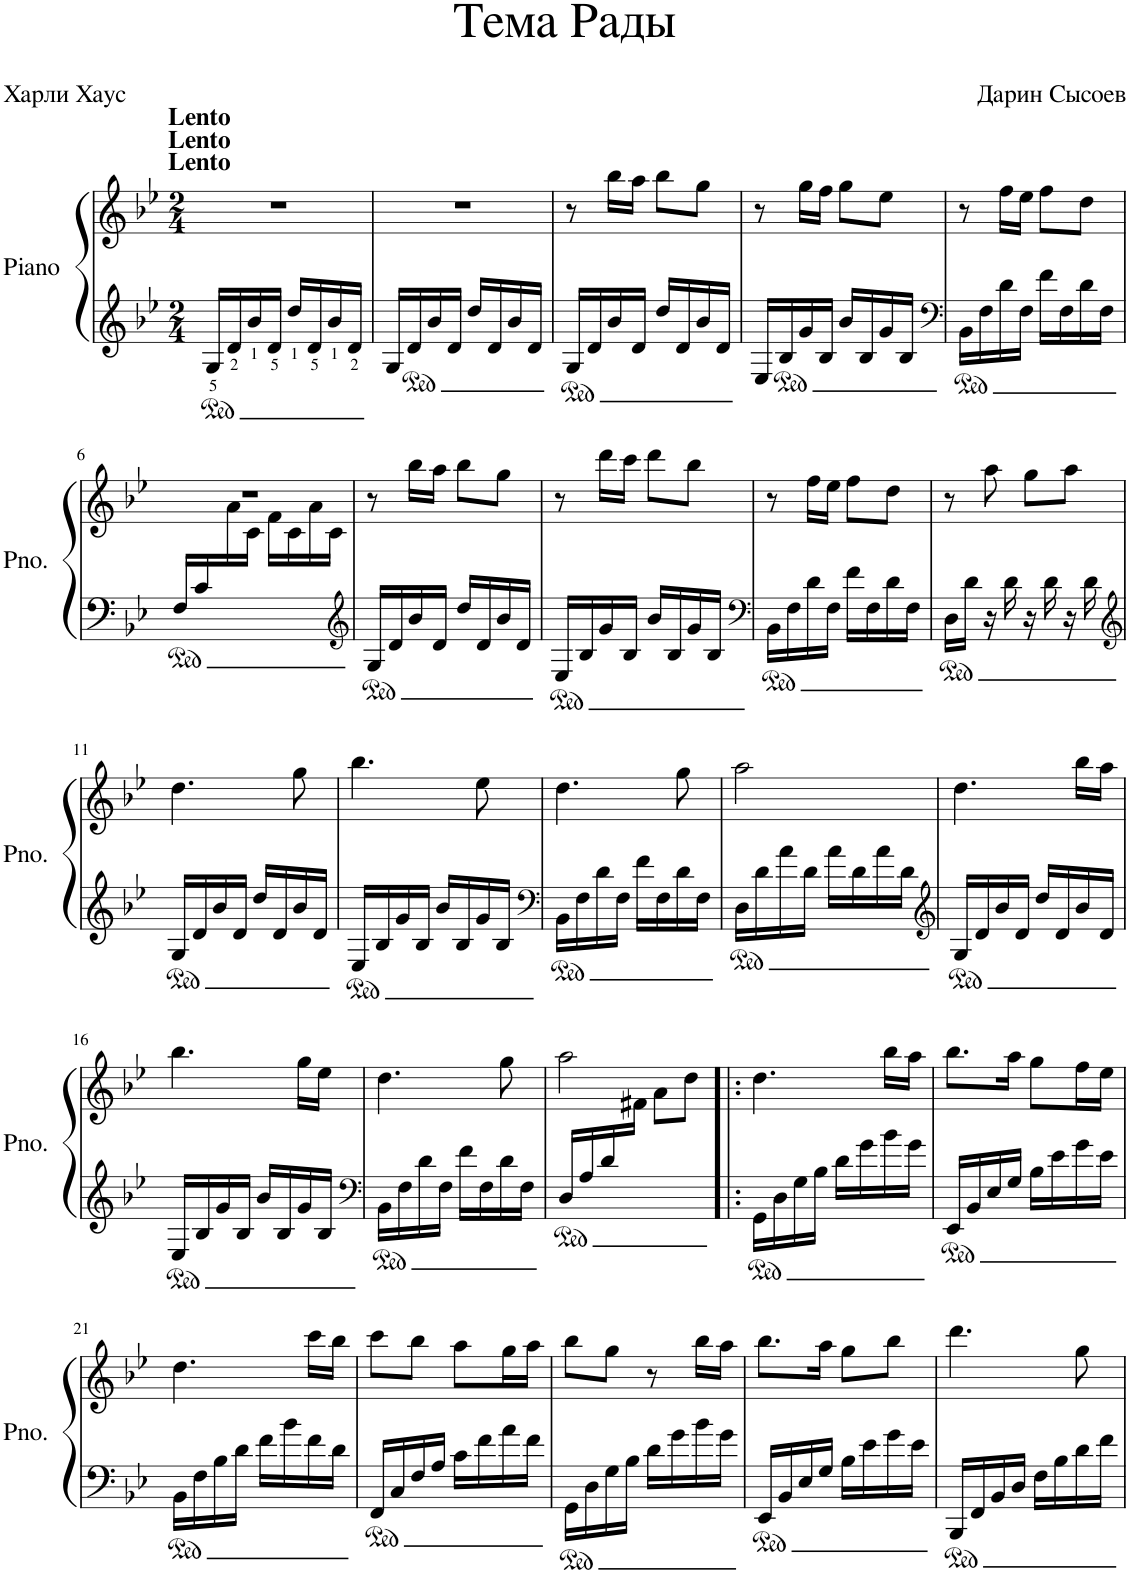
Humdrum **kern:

**kern	**kern
*part1	*part1
*staff2	*staff1
*I"Piano	*
*I'Pno.	*
*clefG2	*clefG2
*k[b-e-]	*k[b-e-]
*M2/4	*M2/4
=1	=1
!	!LO:TX:a:B:t=Lento
!	!LO:TX:a:B:t=Lento
!	!LO:TX:a:B:t=Lento
16G/LL	2r
16d/	.
16b-/	.
16d/JJ	.
16dd/LL	.
16d/	.
16b-/	.
16d/JJ	.
=2	=2
16G/LL	2r
16d/	.
16b-/	.
16d/JJ	.
16dd/LL	.
16d/	.
16b-/	.
16d/JJ	.
=3	=3
16G/LL	8r
16d/	.
16b-/	16bb-\LL
16d/JJ	16aa\JJ
16dd/LL	8bb-\L
16d/	.
16b-/	8gg\J
16d/JJ	.
=4	=4
16E-/LL	8r
16B-/	.
16g/	16gg\LL
16B-/JJ	16ff\JJ
16b-/LL	8gg\L
16B-/	.
16g/	8ee-\J
16B-/JJ	.
=5	=5
*clefF4	*
16BB-\LL	8r
16F\	.
16d\	16ff\LL
16F\JJ	16ee-\JJ
16f\LL	8ff\L
16F\	.
16d\	8dd\J
16F\JJ	.
!!LO:LB:g=z
=6	=6
*	*^
16F/LL	2r	8ryy
16c/	.	.
4.ryy	.	16a\
.	.	16c\JJ
.	.	16f\LL
.	.	16c\
.	.	16a\
.	.	16c\JJ
*	*v	*v
=7	=7
*clefG2	*
16G/LL	8r
16d/	.
16b-/	16bb-\LL
16d/JJ	16aa\JJ
16dd/LL	8bb-\L
16d/	.
16b-/	8gg\J
16d/JJ	.
=8	=8
16E-/LL	8r
16B-/	.
16g/	16ddd\LL
16B-/JJ	16ccc\JJ
16b-/LL	8ddd\L
16B-/	.
16g/	8bb-\J
16B-/JJ	.
=9	=9
*clefF4	*
16BB-\LL	8r
16F\	.
16d\	16ff\LL
16F\JJ	16ee-\JJ
16f\LL	8ff\L
16F\	.
16d\	8dd\J
16F\JJ	.
=10	=10
16D\LL	8r
16d\JJ	.
16r	8aa\
16d\	.
16r	8gg\L
16d\	.
16r	8aa\J
16d\	.
!!LO:LB:g=z
=11	=11
*clefG2	*
16G/LL	4.dd\
16d/	.
16b-/	.
16d/JJ	.
16dd/LL	.
16d/	.
16b-/	8gg\
16d/JJ	.
=12	=12
16E-/LL	4.bb-\
16B-/	.
16g/	.
16B-/JJ	.
16b-/LL	.
16B-/	.
16g/	8ee-\
16B-/JJ	.
=13	=13
*clefF4	*
16BB-\LL	4.dd\
16F\	.
16d\	.
16F\JJ	.
16f\LL	.
16F\	.
16d\	8gg\
16F\JJ	.
=14	=14
16D\LL	2aa\
16d\	.
16a\	.
16d\JJ	.
16a\LL	.
16d\	.
16a\	.
16d\JJ	.
=15	=15
*clefG2	*
16G/LL	4.dd\
16d/	.
16b-/	.
16d/JJ	.
16dd/LL	.
16d/	.
16b-/	16bb-\LL
16d/JJ	16aa\JJ
!!LO:LB:g=z
=16	=16
16E-/LL	4.bb-\
16B-/	.
16g/	.
16B-/JJ	.
16b-/LL	.
16B-/	.
16g/	16gg\LL
16B-/JJ	16ee-\JJ
=17	=17
*clefF4	*
16BB-\LL	4.dd\
16F\	.
16d\	.
16F\JJ	.
16f\LL	.
16F\	.
16d\	8gg\
16F\JJ	.
=18	=18
*	*^
16D/LL	2aa\	8.ryy
16A/	.	.
16d/	.	.
16ryy	.	16f#X\JJ
.	.	8a\L
.	.	8dd\J
*	*v	*v
=19!|:	=19!|:
16GG\LL	4.dd\
16D\	.
16G\	.
16B-\JJ	.
16d\LL	.
16g\	.
16b-\	16bb-\LL
16g\JJ	16aa\JJ
=20	=20
16EE-/LL	8.bb-\L
16BB-/	.
16E-/	.
16G/JJ	16aa\Jk
16B-\LL	8gg\L
16e-\	.
16g\	16ff\L
16e-\JJ	16ee-\JJ
!!LO:LB:g=z
=21	=21
16BB-\LL	4.dd\
16F\	.
16B-\	.
16d\JJ	.
16f\LL	.
16b-\	.
16f\	16ccc\LL
16d\JJ	16bb-\JJ
=22	=22
16FF/LL	8ccc\L
16C/	.
16F/	8bb-\J
16A/JJ	.
16c\LL	8aa\L
16f\	.
16a\	16gg\L
16f\JJ	16aa\JJ
=23	=23
16GG\LL	8bb-\L
16D\	.
16G\	8gg\J
16B-\JJ	.
16d\LL	8r
16g\	.
16b-\	16bb-\LL
16g\JJ	16aa\JJ
=24	=24
16EE-/LL	8.bb-\L
16BB-/	.
16E-/	.
16G/JJ	16aa\Jk
16B-\LL	8gg\L
16e-\	.
16g\	8bb-\J
16e-\JJ	.
=25	=25
16BBB-/LL	4.ddd\
16FF/	.
16BB-/	.
16D/JJ	.
16F\LL	.
16B-\	.
16d\	8gg\
16f\JJ	.
=	=
*-	*-
